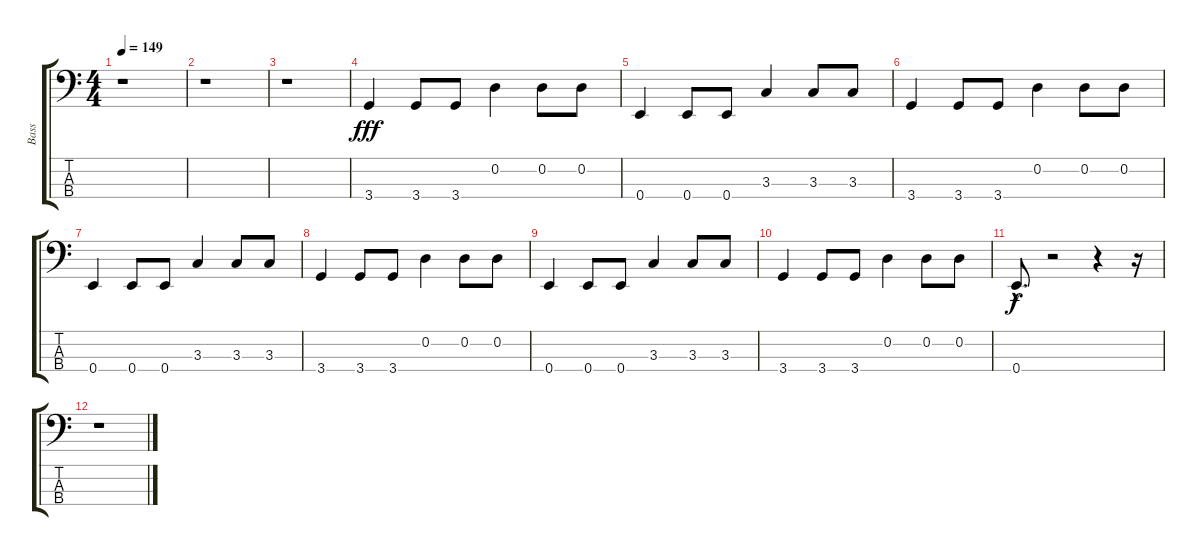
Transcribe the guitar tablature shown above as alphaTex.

\track ("Bass" "Bass") {instrument electricbassfinger}
\staff {score tabs}
\tuning (G2 D2 A1 E1) {hide}
\ts (4 4)
\tempo 149
\clef f4
\ks c
r.1{dy f} |
r.1 |
r.1 |
3.4.4{dy fff} 3.4.8 3.4.8 0.2.4 0.2.8 0.2.8 |
0.4.4 0.4.8 0.4.8 3.3.4 3.3.8 3.3.8 |
3.4.4 3.4.8 3.4.8 0.2.4 0.2.8 0.2.8 |
0.4.4 0.4.8 0.4.8 3.3.4 3.3.8 3.3.8 |
3.4.4 3.4.8 3.4.8 0.2.4 0.2.8 0.2.8 |
0.4.4 0.4.8 0.4.8 3.3.4 3.3.8 3.3.8 |
3.4.4 3.4.8 3.4.8 0.2.4 0.2.8 0.2.8 |
0.4{hac}.8{d dy f} r.2 r.4 r.16 |
r.1
